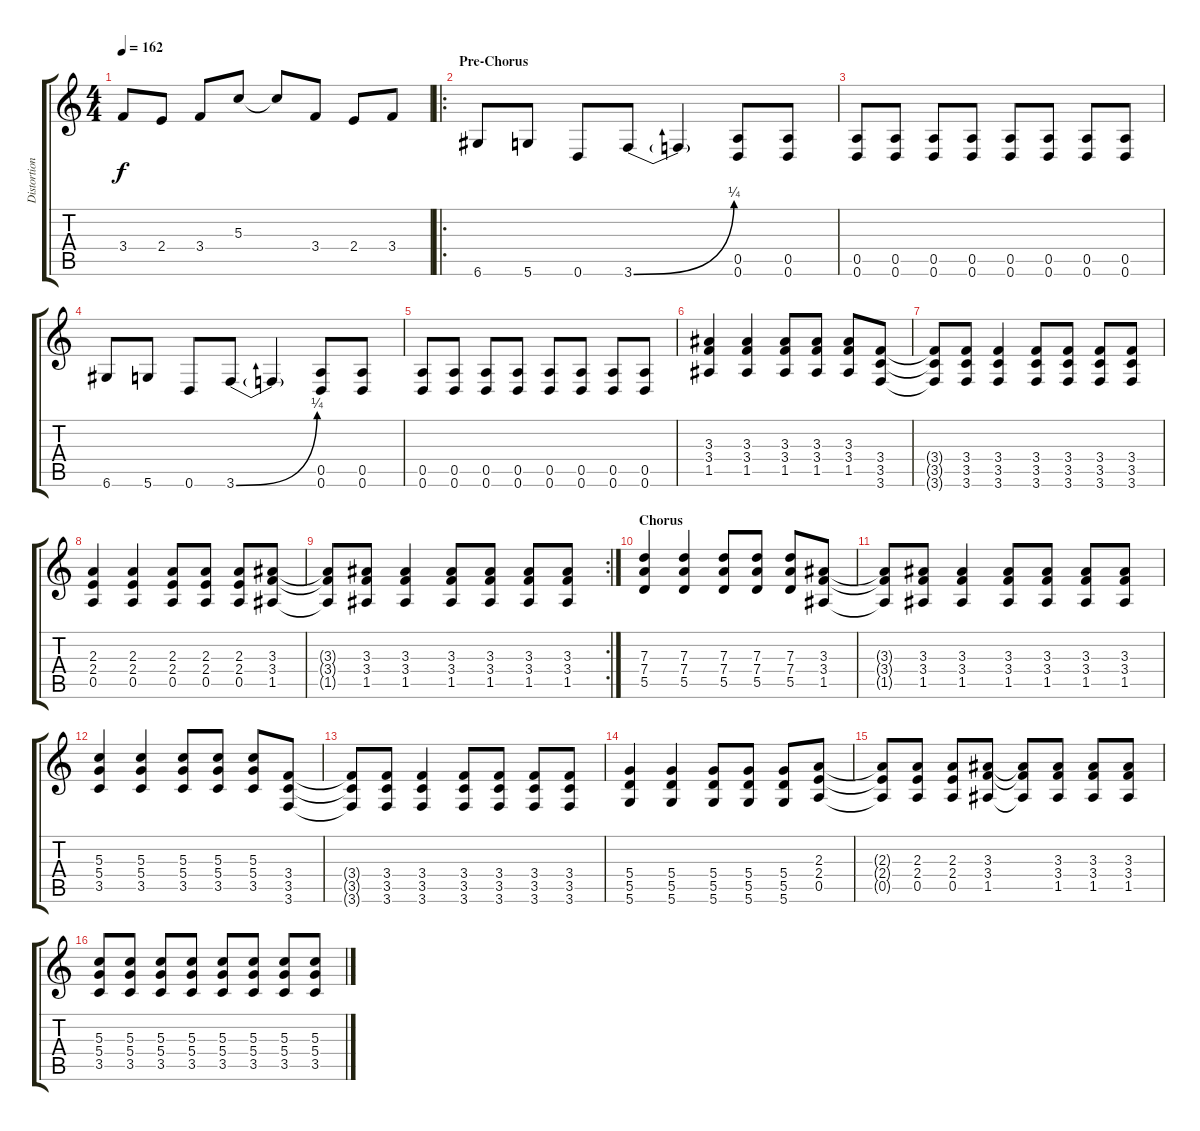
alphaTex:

\track ("Distortion Guitar" "Distortion") {instrument distortionguitar}
\staff {score tabs}
\tuning (E4 B3 G3 D3 A2 D2) {hide}
\ts (4 4)
\tempo 162
\clef g2
\ks c
3.4{t}.8{dy f} 2.4.8 3.4.8 5.3.8 5.3{t}.8 3.4.8 2.4.8 3.4.8 |
\ro
\section ("" "Pre-Chorus")
6.6.8 5.6.8 0.6.8 3.6{be (bend 0 0 60 1)}.8 3.6{t}.4 (0.5 0.6).8 (0.5 0.6).8 |
(0.5 0.6).8 (0.5 0.6).8 (0.5 0.6).8 (0.5 0.6).8 (0.5 0.6).8 (0.5 0.6).8 (0.5 0.6).8 (0.5 0.6).8 |
6.6.8 5.6.8 0.6.8 3.6{be (bend 0 0 60 1)}.8 3.6{t}.4 (0.5 0.6).8 (0.5 0.6).8 |
(0.5 0.6).8 (0.5 0.6).8 (0.5 0.6).8 (0.5 0.6).8 (0.5 0.6).8 (0.5 0.6).8 (0.5 0.6).8 (0.5 0.6).8 |
(3.3 3.4 1.5).4 (3.3 3.4 1.5).4 (3.3 3.4 1.5).8 (3.3 3.4 1.5).8 (3.3 3.4 1.5).8 (3.4 3.5 3.6).8 |
(3.4{t} 3.5{t} 3.6{t}).8 (3.4 3.5 3.6).8 (3.4 3.5 3.6).4 (3.4 3.5 3.6).8 (3.4 3.5 3.6).8 (3.4 3.5 3.6).8 (3.4 3.5 3.6).8 |
(2.3 2.4 0.5).4 (2.3 2.4 0.5).4 (2.3 2.4 0.5).8 (2.3 2.4 0.5).8 (2.3 2.4 0.5).8 (3.3 3.4 1.5).8 |
\rc 2
(3.3{t} 3.4{t} 1.5{t}).8 (3.3 3.4 1.5).8 (3.3 3.4 1.5).4 (3.3 3.4 1.5).8 (3.3 3.4 1.5).8 (3.3 3.4 1.5).8 (3.3 3.4 1.5).8 |
\section ("" "Chorus")
(7.3 7.4 5.5).4 (7.3 7.4 5.5).4 (7.3 7.4 5.5).8 (7.3 7.4 5.5).8 (7.3 7.4 5.5).8 (3.3 3.4 1.5).8 |
(3.3{t} 3.4{t} 1.5{t}).8 (3.3 3.4 1.5).8 (3.3 3.4 1.5).4 (3.3 3.4 1.5).8 (3.3 3.4 1.5).8 (3.3 3.4 1.5).8 (3.3 3.4 1.5).8 |
(5.3 5.4 3.5).4 (5.3 5.4 3.5).4 (5.3 5.4 3.5).8 (5.3 5.4 3.5).8 (5.3 5.4 3.5).8 (3.4 3.5 3.6).8 |
(3.4{t} 3.5{t} 3.6{t}).8 (3.4 3.5 3.6).8 (3.4 3.5 3.6).4 (3.4 3.5 3.6).8 (3.4 3.5 3.6).8 (3.4 3.5 3.6).8 (3.4 3.5 3.6).8 |
(5.4 5.5 5.6).4 (5.4 5.5 5.6).4 (5.4 5.5 5.6).8 (5.4 5.5 5.6).8 (5.4 5.5 5.6).8 (2.3 2.4 0.5).8 |
(2.3{t} 2.4{t} 0.5{t}).8 (2.3 2.4 0.5).8 (2.3 2.4 0.5).8 (3.3 3.4 1.5).8 (3.3{t} 3.4{t} 1.5{t}).8 (3.3 3.4 1.5).8 (3.3 3.4 1.5).8 (3.3 3.4 1.5).8 |
(5.3 5.4 3.5).8 (5.3 5.4 3.5).8 (5.3 5.4 3.5).8 (5.3 5.4 3.5).8 (5.3 5.4 3.5).8 (5.3 5.4 3.5).8 (5.3 5.4 3.5).8 (5.3 5.4 3.5).8
